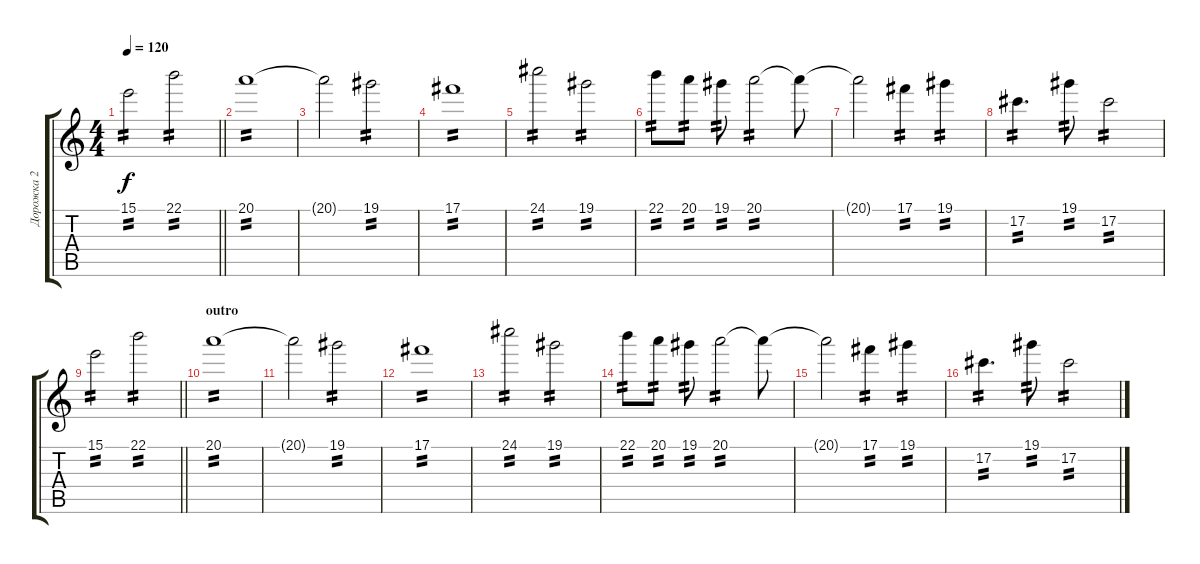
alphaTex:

\track ("Дорожка 2" "Дорожка 2") {instrument distortionguitar}
\staff {score tabs}
\tuning (Db4 Ab3 E3 B2 Gb2 B1) {hide}
\ts (4 4)
\tempo 120
\clef g2
\barLineRight lightlight
\ks c
15.1.2{tp 2 dy f} 22.1.2{tp 2} |
20.1.1{tp 2} |
20.1{t}.2 19.1.2{tp 2} |
17.1.1{tp 2} |
24.1.2{tp 2} 19.1.2{tp 2} |
22.1.8{tp 2} 20.1.8{tp 2} 19.1.8{tp 2} 20.1.2{tp 2} 20.1{t}.8 |
20.1{t}.2 17.1.4{tp 2} 19.1.4{tp 2} |
17.2.4{d tp 2} 19.1.8{tp 2} 17.2.2{tp 2} |
\barLineRight lightlight
15.1.2{tp 2} 22.1.2{tp 2} |
\section ("" "outro")
20.1.1{tp 2 volume 10} |
20.1{t}.2 19.1.2{tp 2} |
17.1.1{tp 2} |
24.1.2{tp 2} 19.1.2{tp 2} |
22.1.8{tp 2} 20.1.8{tp 2} 19.1.8{tp 2} 20.1.2{tp 2} 20.1{t}.8 |
20.1{t}.2 17.1.4{tp 2} 19.1.4{tp 2} |
17.2.4{d tp 2} 19.1.8{tp 2} 17.2.2{tp 2}
